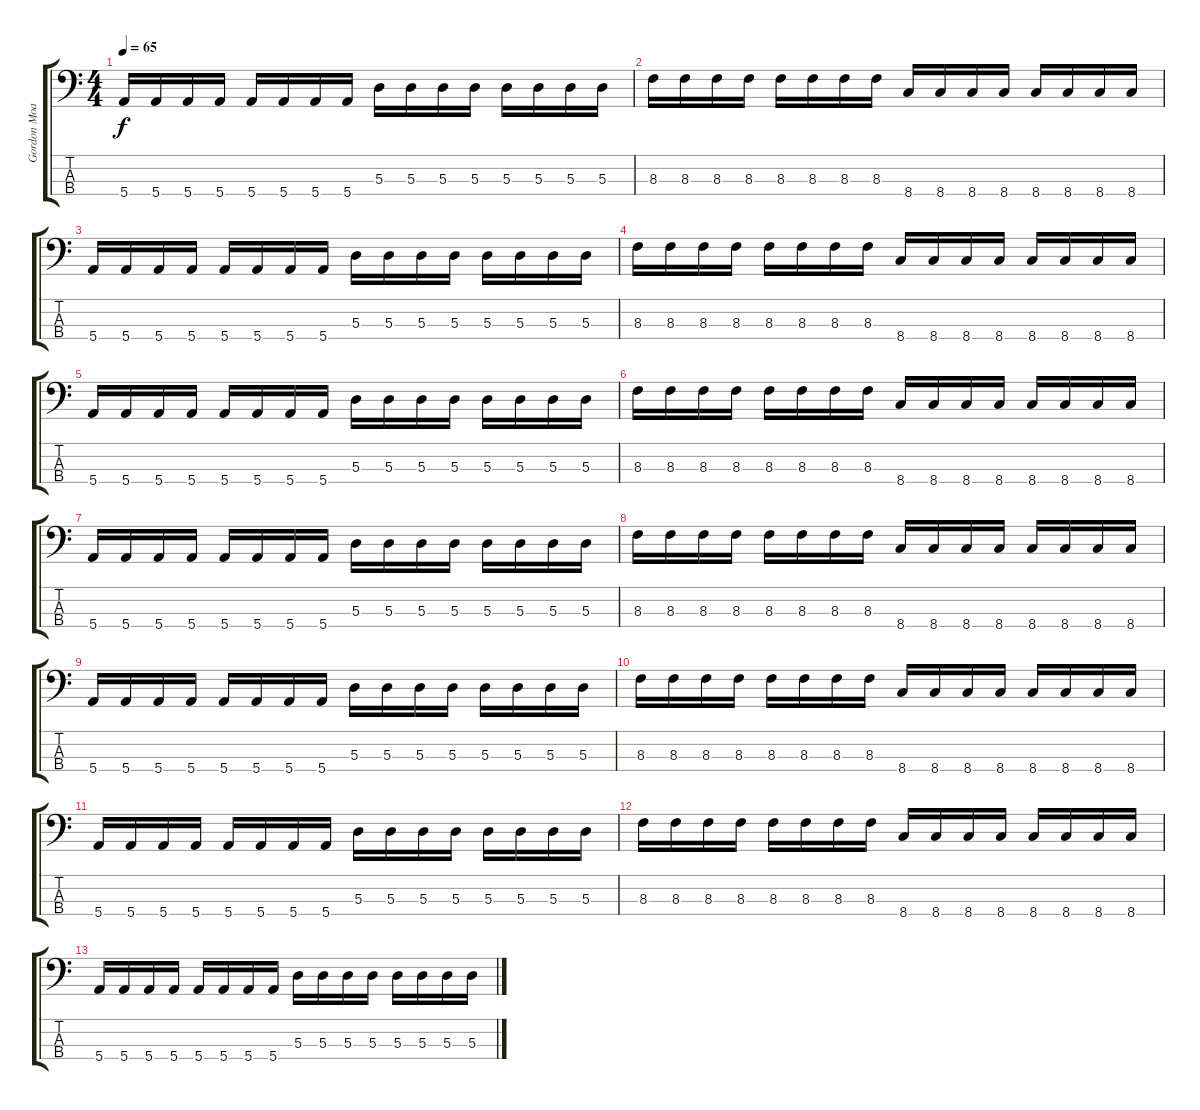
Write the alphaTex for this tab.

\track ("Gordon Moakes" "Gordon Moa") {instrument electricbassfinger}
\staff {score tabs}
\tuning (G2 D2 A1 E1) {hide}
\ts (4 4)
\tempo 65
\clef f4
\ks c
5.4.16{dy f} 5.4.16 5.4.16 5.4.16 5.4.16 5.4.16 5.4.16 5.4.16 5.3.16 5.3.16 5.3.16 5.3.16 5.3.16 5.3.16 5.3.16 5.3.16 |
8.3.16 8.3.16 8.3.16 8.3.16 8.3.16 8.3.16 8.3.16 8.3.16 8.4.16 8.4.16 8.4.16 8.4.16 8.4.16 8.4.16 8.4.16 8.4.16 |
5.4.16 5.4.16 5.4.16 5.4.16 5.4.16 5.4.16 5.4.16 5.4.16 5.3.16 5.3.16 5.3.16 5.3.16 5.3.16 5.3.16 5.3.16 5.3.16 |
8.3.16 8.3.16 8.3.16 8.3.16 8.3.16 8.3.16 8.3.16 8.3.16 8.4.16 8.4.16 8.4.16 8.4.16 8.4.16 8.4.16 8.4.16 8.4.16 |
5.4.16 5.4.16 5.4.16 5.4.16 5.4.16 5.4.16 5.4.16 5.4.16 5.3.16 5.3.16 5.3.16 5.3.16 5.3.16 5.3.16 5.3.16 5.3.16 |
8.3.16 8.3.16 8.3.16 8.3.16 8.3.16 8.3.16 8.3.16 8.3.16 8.4.16 8.4.16 8.4.16 8.4.16 8.4.16 8.4.16 8.4.16 8.4.16 |
5.4.16 5.4.16 5.4.16 5.4.16 5.4.16 5.4.16 5.4.16 5.4.16 5.3.16 5.3.16 5.3.16 5.3.16 5.3.16 5.3.16 5.3.16 5.3.16 |
8.3.16 8.3.16 8.3.16 8.3.16 8.3.16 8.3.16 8.3.16 8.3.16 8.4.16 8.4.16 8.4.16 8.4.16 8.4.16 8.4.16 8.4.16 8.4.16 |
5.4.16 5.4.16 5.4.16 5.4.16 5.4.16 5.4.16 5.4.16 5.4.16 5.3.16 5.3.16 5.3.16 5.3.16 5.3.16 5.3.16 5.3.16 5.3.16 |
8.3.16 8.3.16 8.3.16 8.3.16 8.3.16 8.3.16 8.3.16 8.3.16 8.4.16 8.4.16 8.4.16 8.4.16 8.4.16 8.4.16 8.4.16 8.4.16 |
5.4.16 5.4.16 5.4.16 5.4.16 5.4.16 5.4.16 5.4.16 5.4.16 5.3.16 5.3.16 5.3.16 5.3.16 5.3.16 5.3.16 5.3.16 5.3.16 |
8.3.16 8.3.16 8.3.16 8.3.16 8.3.16 8.3.16 8.3.16 8.3.16 8.4.16 8.4.16 8.4.16 8.4.16 8.4.16 8.4.16 8.4.16 8.4.16 |
5.4.16 5.4.16 5.4.16 5.4.16 5.4.16 5.4.16 5.4.16 5.4.16 5.3.16 5.3.16 5.3.16 5.3.16 5.3.16 5.3.16 5.3.16 5.3.16
